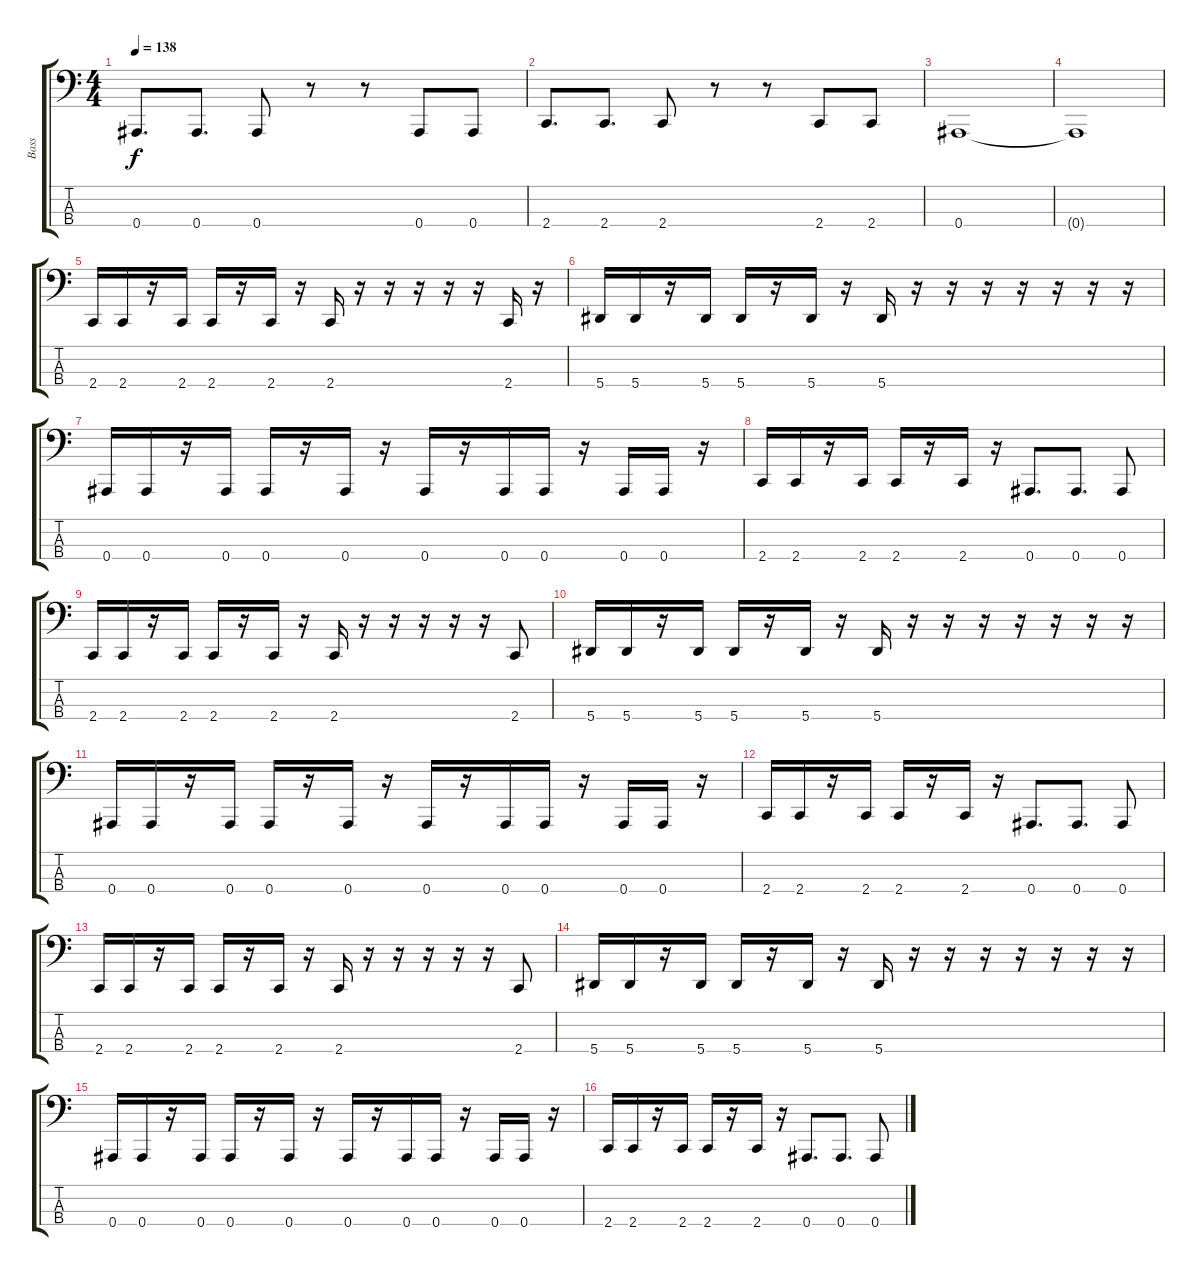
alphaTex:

\track ("Bass" "Bass") {instrument electricbasspick}
\staff {score tabs}
\tuning (Eb2 Bb1 F1 Bb0) {hide}
\ts (4 4)
\tempo 138
\clef f4
\ks c
0.4.8{d dy f} 0.4.8{d} 0.4.8 r.8 r.8 0.4.8 0.4.8 |
2.4.8{d} 2.4.8{d} 2.4.8 r.8 r.8 2.4.8 2.4.8 |
0.4.1 |
0.4{t}.1 |
2.4.16 2.4.16 r.16 2.4.16 2.4.16 r.16 2.4.16 r.16 2.4.16 r.16 r.16 r.16 r.16 r.16 2.4.16 r.16 |
5.4.16 5.4.16 r.16 5.4.16 5.4.16 r.16 5.4.16 r.16 5.4.16 r.16 r.16 r.16 r.16 r.16 r.16 r.16 |
0.4.16 0.4.16 r.16 0.4.16 0.4.16 r.16 0.4.16 r.16 0.4.16 r.16 0.4.16 0.4.16 r.16 0.4.16 0.4.16 r.16 |
2.4.16 2.4.16 r.16 2.4.16 2.4.16 r.16 2.4.16 r.16 0.4.8{d} 0.4.8{d} 0.4.8 |
2.4.16 2.4.16 r.16 2.4.16 2.4.16 r.16 2.4.16 r.16 2.4.16 r.16 r.16 r.16 r.16 r.16 2.4.8 |
5.4.16 5.4.16 r.16 5.4.16 5.4.16 r.16 5.4.16 r.16 5.4.16 r.16 r.16 r.16 r.16 r.16 r.16 r.16 |
0.4.16 0.4.16 r.16 0.4.16 0.4.16 r.16 0.4.16 r.16 0.4.16 r.16 0.4.16 0.4.16 r.16 0.4.16 0.4.16 r.16 |
2.4.16 2.4.16 r.16 2.4.16 2.4.16 r.16 2.4.16 r.16 0.4.8{d} 0.4.8{d} 0.4.8 |
2.4.16 2.4.16 r.16 2.4.16 2.4.16 r.16 2.4.16 r.16 2.4.16 r.16 r.16 r.16 r.16 r.16 2.4.8 |
5.4.16 5.4.16 r.16 5.4.16 5.4.16 r.16 5.4.16 r.16 5.4.16 r.16 r.16 r.16 r.16 r.16 r.16 r.16 |
0.4.16 0.4.16 r.16 0.4.16 0.4.16 r.16 0.4.16 r.16 0.4.16 r.16 0.4.16 0.4.16 r.16 0.4.16 0.4.16 r.16 |
2.4.16 2.4.16 r.16 2.4.16 2.4.16 r.16 2.4.16 r.16 0.4.8{d} 0.4.8{d} 0.4.8
